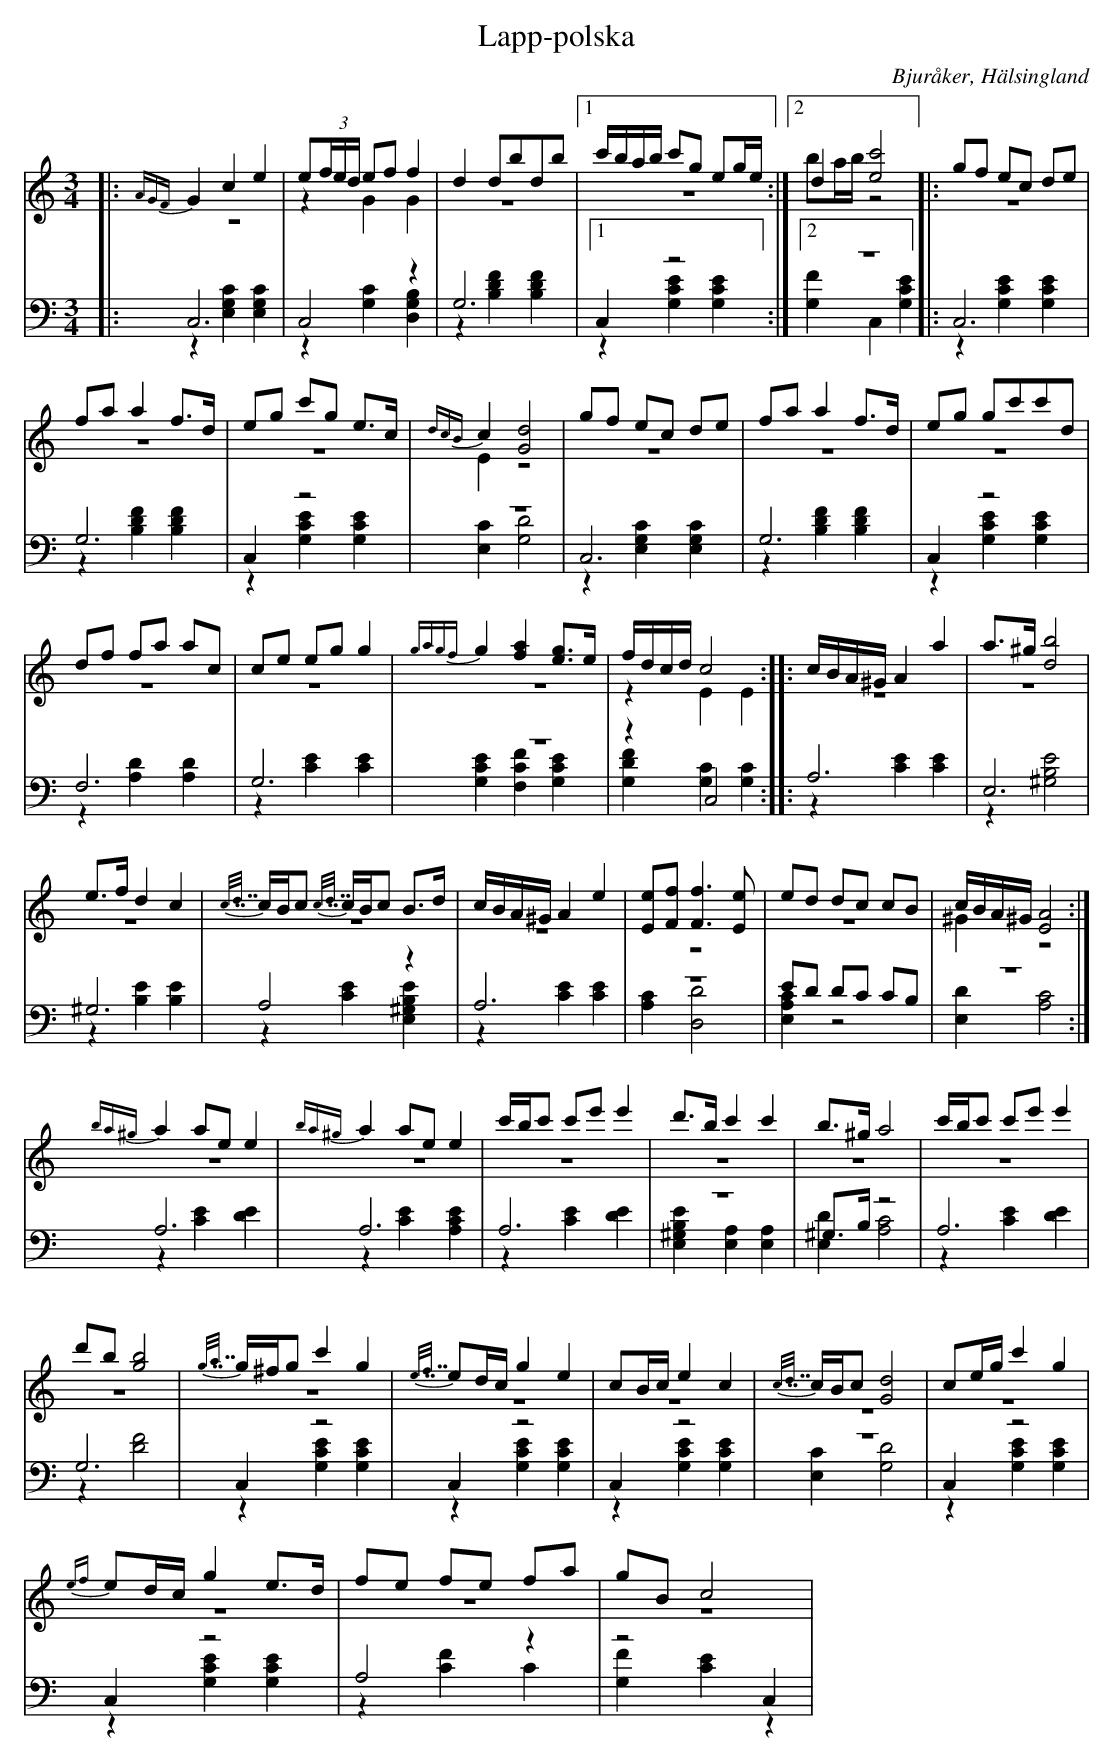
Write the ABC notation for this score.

X:1
T: Lapp-polska
O: Bjuråker, Hälsingland
M: 3/4
L: 1/8
K: C
V:1
V:2 merge
V:3
V:4 merge
V:1
|:{A8/5G6/5F}G2 c2 e2|e(3f/e/d/ ef f2|d2 dbdb|1 c'/b/a/b/ c'g eg/e/:|2 d2 [e4c'4]|:gf ec de|
fa a2 f>d|eg c'g e>c|{d8/5c7/5B6/5}c2 [G4d4]|gf ec de|fa a2 f>d|eg gc'c'd|
df fa ac|ce eg g2|{g8/5a8/5g8/5f8/5}g2 [f2a2] [eg]>e|f/d/c/d/  c4:|:c/B/A/^G/ A2 a2|a>^g [d4b4]|
e>f d2 c2|{c7/8d7/8}c/B/c {c7/8d7/8}c/B/c B>d|c/B/A/^G/ A2 e2|[Ee][Ff] [F3f3] [Ee] |ed dc cB|c/B/A/^G/ [E4A4]:|
{ba^g}a2 ae e2|{ba^g}a2 ae e2|c'/b/c' c'e' e'2  |d'>b c'2 c'2|b>^g a4|c'/b/c' c'e' e'2|
d'b [g4b4]|{g7/8a7/8}g/^f/g c'2 g2|{e7/8f7/8}ed/c/ g2 e2|cB/c/ e2 c2|{c7/8d7/8}c/B/c [G4d4]|ce/g/ c'2 g2|
{ef}ed/c/ g2 e>d|fe fe fa|gB c4|
V:2
|:z6|z2 G2 G2|z6|1 z6:|2 ba/b/ z4|:z6|
z6|z6|E2 z4|z6|z6|z6|
z6|z6|z6|z2 E2 E2:|:z6|z6|
z6|z6|z6|z6|z6|^G2 z4:|
|z6|z6|z6|z6|z6|z6|
z6|z6|z6|z6|z6|z6|
z6|z6|z6|
V:3  clef=bass
|:C,6|C,4 z2|G,6|1 C,2 z4:|2 z6|:C,6|
G,6|C,2 z4|z6|C,6|G,6|C,2 z4|
F,6|G,6|z6|z2 C,4:|:A,6|E,6|
^G,6|A,4 z2|A,6|z6|ED DC CB,|z6:|
A,6|A,6|A,6|z6|^G,>B, z4|A,6|
G,6|C,2 z4|C,2 z4|C,2 z4|z6|C,2 z4|
C,2 z4|A,4 z2|z4 C,2|
V:4  clef=bass
|:z2 [E,2G,2C2] [E,2G,2C2]|z2 [G,2C2] [D,2G,2B,2]|z2 [B,2D2F2] [B,2D2F2]|1 z2 [G,2C2E2] [G,2C2E2]:|2 [G,2F2] C,2 [G,2C2E2]|:z2 [G,2C2E2] [G,2C2E2]|z2 [B,2D2F2] [B,2D2F2]|z2 [G,2C2E2] [G,2C2E2]|[E,2C2] [G,4D4]|z2 [E,2G,2C2] [E,2G,2C2]|z2 [B,2D2F2] [B,2D2F2]| z2 [G,2C2E2] [G,2C2E2]|
z2 [A,2D2] [A,2D2]|z2 [C2E2] [C2E2]|[G,2C2E2] [F,2C2F2] [G,2C2E2] |[G,2D2F2] [G,2C2] [G,2C2]:|:z2 [C2E2] [C2E2]|z2 [^G,4B,4E4]|
z2 [B,2E2] [B,2E2]|z2 [C2E2] [E,2^G,2B,2E2]|z2 [C2E2] [C2E2]|[A,2C2] [D,4D4]|[E,2A,2C2] z4|[E,2D2] [A,4C4]:|
z2 [C2E2] [D2E2]|z2 [C2E2] [A,2C2E2]|z2 [C2E2] [D2E2]|[E,2^G,2B,2E2] [A,2E,2] [A,2E,2]|[E,2D2] [A,4C4]|z2 [C2E2] [D2E2]|
z2 [D4F4]|z2 [G,2C2E2] [G,2C2E2]|z2 [G,2C2E2] [G,2C2E2]|z2 [G,2C2E2] [G,2C2E2]|[E,2C2] [G,4D4]|z2 [G,2C2E2] [G,2C2E2]|
z2 [G,2C2E2] [G,2C2E2]|z2 [C2F2] C2|[G,2F2] [C2E2] z2|
